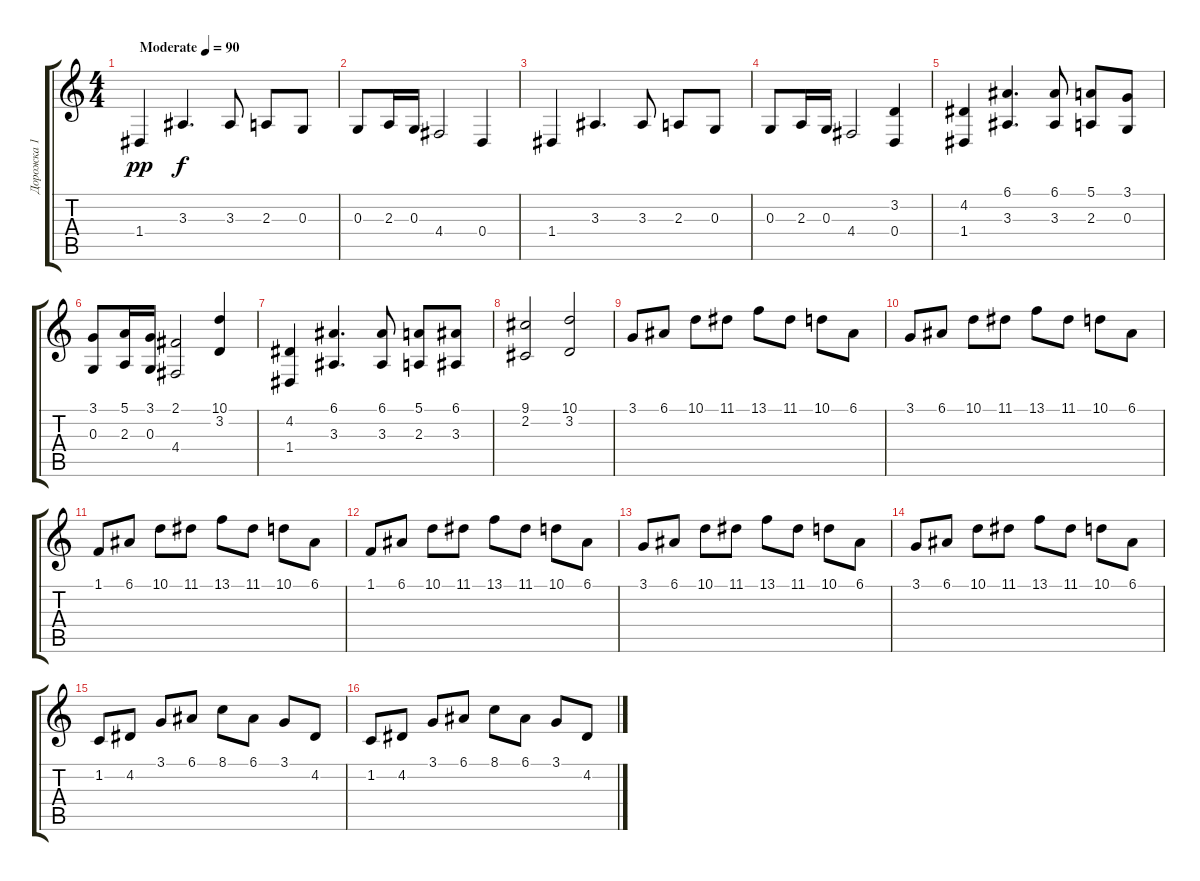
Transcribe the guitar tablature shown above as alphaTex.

\track ("Дорожка 1" "Дорожка 1") {instrument brightacousticpiano}
\staff {score tabs}
\tuning (E4 B3 G3 D3 A2 E2) {hide}
\ts (4 4)
\tempo (90 "Moderate")
\clef g2
\ks c
1.4.4{dy pp instrument brightacousticpiano} 3.3.4{d dy f} 3.3.8 2.3.8 0.3.8 |
0.3.8 2.3.16 0.3.16 4.4.2 0.4.4 |
1.4.4 3.3.4{d} 3.3.8 2.3.8 0.3.8 |
0.3.8 2.3.16 0.3.16 4.4.2 (3.2 0.4).4 |
(4.2 1.4).4 (6.1 3.3).4{d} (6.1 3.3).8 (5.1 2.3).8 (3.1 0.3).8 |
(3.1 0.3).8 (5.1 2.3).16 (3.1 0.3).16 (2.1 4.4).2 (10.1 3.2).4 |
(4.2 1.4).4 (6.1 3.3).4{d} (6.1 3.3).8 (5.1 2.3).8 (6.1 3.3).8 |
(9.1 2.2).2 (10.1 3.2).2 |
3.1.8 6.1.8 10.1.8 11.1.8 13.1.8 11.1.8 10.1.8 6.1.8 |
3.1.8 6.1.8 10.1.8 11.1.8 13.1.8 11.1.8 10.1.8 6.1.8 |
1.1.8 6.1.8 10.1.8 11.1.8 13.1.8 11.1.8 10.1.8 6.1.8 |
1.1.8 6.1.8 10.1.8 11.1.8 13.1.8 11.1.8 10.1.8 6.1.8 |
3.1.8 6.1.8 10.1.8 11.1.8 13.1.8 11.1.8 10.1.8 6.1.8 |
3.1.8 6.1.8 10.1.8 11.1.8 13.1.8 11.1.8 10.1.8 6.1.8 |
1.2.8 4.2.8 3.1.8 6.1.8 8.1.8 6.1.8 3.1.8 4.2.8 |
1.2.8 4.2.8 3.1.8 6.1.8 8.1.8 6.1.8 3.1.8 4.2.8
